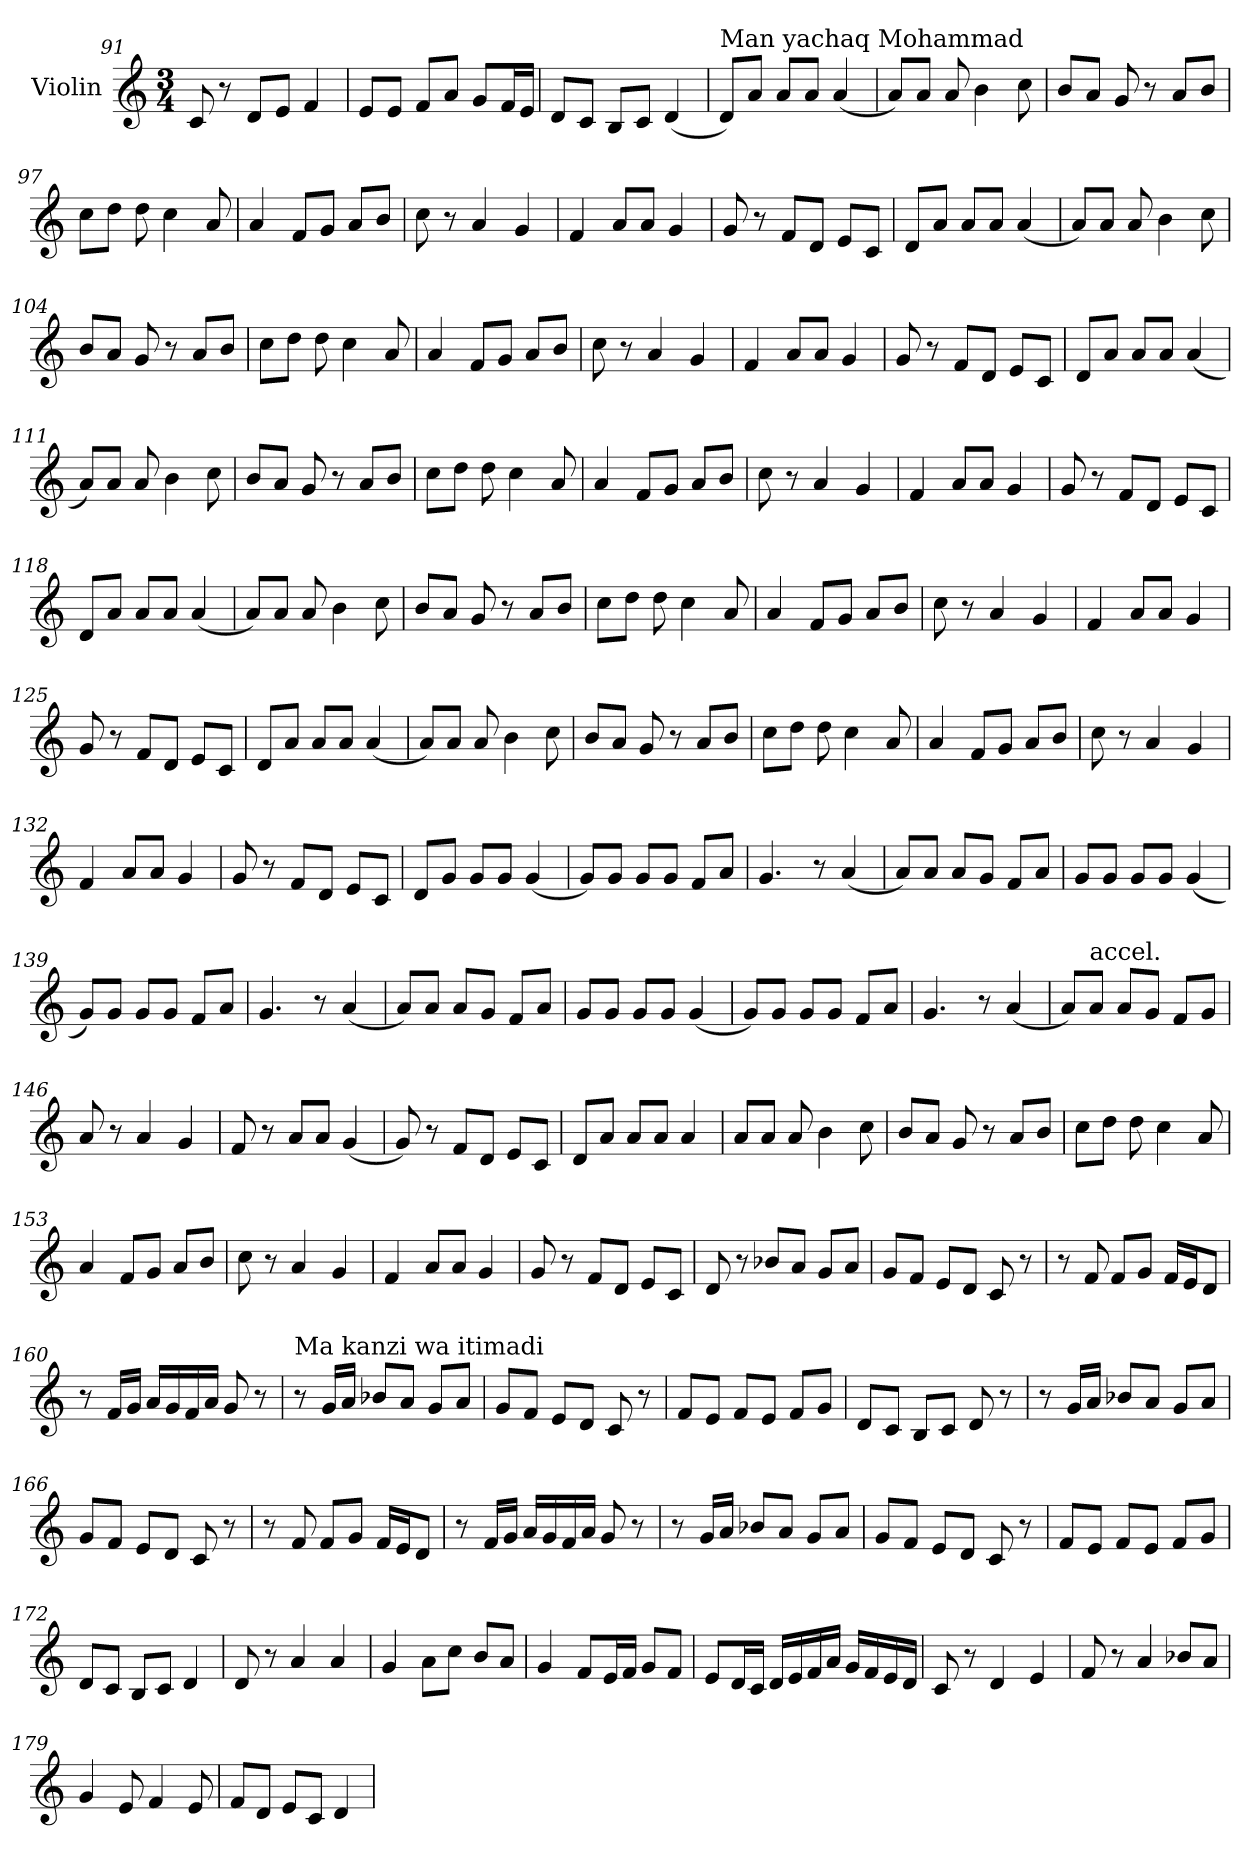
**kern
*part1
*staff1
*I"Violin
*clefG2
*k[]
*C:
*M3/4
=91
8c/
8r
8d/L
8e/J
4f/
=92
8e/L
8e/J
8f/L
8a/J
8g/L
16f/L
16e/JJ
=93
8d/L
8c/J
8B/L
8c/J
(4d/
=94
!LO:TX:a:t=Man yachaq Mohammad
8d/L)
8a/J
8a/L
8a/J
(4a/
=95
8a/L)
8a/J
8a/
4b\
8cc\
!!LO:LB:g=z
=96
8b/L
8a/J
8g/
8r
8a/L
8b/J
=97
8cc\L
8dd\J
8dd\
4cc\
8a/
=98
4a/
8f/L
8g/J
8a/L
8b/J
=99
8cc\
8r
4a/
4g/
=100
4f/
8a/L
8a/J
4g/
=101
8g/
8r
8f/L
8d/J
8e/L
8c/J
!!LO:LB:g=z
=102
8d/L
8a/J
8a/L
8a/J
(4a/
=103
8a/L)
8a/J
8a/
4b\
8cc\
=104
8b/L
8a/J
8g/
8r
8a/L
8b/J
=105
8cc\L
8dd\J
8dd\
4cc\
8a/
=106
4a/
8f/L
8g/J
8a/L
8b/J
=107
8cc\
8r
4a/
4g/
!!LO:LB:g=z
=108
4f/
8a/L
8a/J
4g/
=109
8g/
8r
8f/L
8d/J
8e/L
8c/J
=110
8d/L
8a/J
8a/L
8a/J
(4a/
=111
8a/L)
8a/J
8a/
4b\
8cc\
=112
8b/L
8a/J
8g/
8r
8a/L
8b/J
=113
8cc\L
8dd\J
8dd\
4cc\
8a/
!!LO:LB:g=z
=114
4a/
8f/L
8g/J
8a/L
8b/J
=115
8cc\
8r
4a/
4g/
=116
4f/
8a/L
8a/J
4g/
=117
8g/
8r
8f/L
8d/J
8e/L
8c/J
=118
8d/L
8a/J
8a/L
8a/J
(4a/
=119
8a/L)
8a/J
8a/
4b\
8cc\
!!LO:LB:g=z
=120
8b/L
8a/J
8g/
8r
8a/L
8b/J
=121
8cc\L
8dd\J
8dd\
4cc\
8a/
=122
4a/
8f/L
8g/J
8a/L
8b/J
=123
8cc\
8r
4a/
4g/
=124
4f/
8a/L
8a/J
4g/
=125
8g/
8r
8f/L
8d/J
8e/L
8c/J
!!LO:LB:g=z
=126
8d/L
8a/J
8a/L
8a/J
(4a/
=127
8a/L)
8a/J
8a/
4b\
8cc\
=128
8b/L
8a/J
8g/
8r
8a/L
8b/J
=129
8cc\L
8dd\J
8dd\
4cc\
8a/
=130
4a/
8f/L
8g/J
8a/L
8b/J
=131
8cc\
8r
4a/
4g/
!!LO:PB:g=z
=132
4f/
8a/L
8a/J
4g/
=133
8g/
8r
8f/L
8d/J
8e/L
8c/J
=134
8d/L
8g/J
8g/L
8g/J
(4g/
=135
8g/L)
8g/J
8g/L
8g/J
8f/L
8a/J
=136
4.g/
8r
(4a/
=137
8a/L)
8a/J
8a/L
8g/J
8f/L
8a/J
!!LO:LB:g=z
=138
8g/L
8g/J
8g/L
8g/J
(4g/
=139
8g/L)
8g/J
8g/L
8g/J
8f/L
8a/J
=140
4.g/
8r
(4a/
=141
8a/L)
8a/J
8a/L
8g/J
8f/L
8a/J
=142
8g/L
8g/J
8g/L
8g/J
(4g/
=143
8g/L)
8g/J
8g/L
8g/J
8f/L
8a/J
=144
4.g/
8r
(4a/
!!LO:LB:g=z
=145
8a/L)
!LO:TX:a:t=accel.
8a/J
8a/L
8g/J
8f/L
8g/J
=146
8a/
8r
4a/
4g/
=147
8f/
8r
8a/L
8a/J
(4g/
=148
8g/)
8r
8f/L
8d/J
8e/L
8c/J
=149
8d/L
8a/J
8a/L
8a/J
4a/
=150
8a/L
8a/J
8a/
4b\
8cc\
!!LO:LB:g=z
=151
8b/L
8a/J
8g/
8r
8a/L
8b/J
=152
8cc\L
8dd\J
8dd\
4cc\
8a/
=153
4a/
8f/L
8g/J
8a/L
8b/J
=154
8cc\
8r
4a/
4g/
=155
4f/
8a/L
8a/J
4g/
=156
8g/
8r
8f/L
8d/J
8e/L
8c/J
!!LO:LB:g=z
=157
*MM65
8d/
8r
8b-X/L
8a/J
8g/L
8a/J
=158
8g/L
8f/J
8e/L
8d/J
8c/
8r
=159
8r
8f/
8f/L
8g/J
16f/LL
16e/J
8d/J
=160
8r
16f/LL
16g/JJ
16a/LL
16g/
16f/
16a/JJ
8g/
8r
=161
!LO:TX:a:t=Ma kanzi wa itimadi
8r
16g/LL
16a/JJ
8b-X/L
8a/J
8g/L
8a/J
!!LO:LB:g=z
=162
8g/L
8f/J
8e/L
8d/J
8c/
8r
=163
8f/L
8e/J
8f/L
8e/J
8f/L
8g/J
=164
8d/L
8c/J
8B/L
8c/J
8d/
8r
=165
8r
16g/LL
16a/JJ
8b-X/L
8a/J
8g/L
8a/J
=166
8g/L
8f/J
8e/L
8d/J
8c/
8r
=167
8r
8f/
8f/L
8g/J
16f/LL
16e/J
8d/J
!!LO:LB:g=z
=168
8r
16f/LL
16g/JJ
16a/LL
16g/
16f/
16a/JJ
8g/
8r
=169
8r
16g/LL
16a/JJ
8b-X/L
8a/J
8g/L
8a/J
=170
8g/L
8f/J
8e/L
8d/J
8c/
8r
=171
8f/L
8e/J
8f/L
8e/J
8f/L
8g/J
=172
8d/L
8c/J
8B/L
8c/J
4d/
=173
8d/
8r
4a/
4a/
!!LO:LB:g=z
=174
4g/
8a\L
8cc\J
8b/L
8a/J
=175
4g/
8f/L
16e/L
16f/JJ
8g/L
8f/J
=176
8e/L
16d/L
16c/JJ
16d/LL
16e/
16f/
16a/JJ
16g/LL
16f/
16e/
16d/JJ
=177
8c/
8r
4d/
4e/
=178
8f/
8r
4a/
8b-X/L
8a/J
=179
4g/
8e/
4f/
8e/
!!LO:PB:g=z
=180
8f/L
8d/J
8e/L
8c/J
4d/
=
*-
